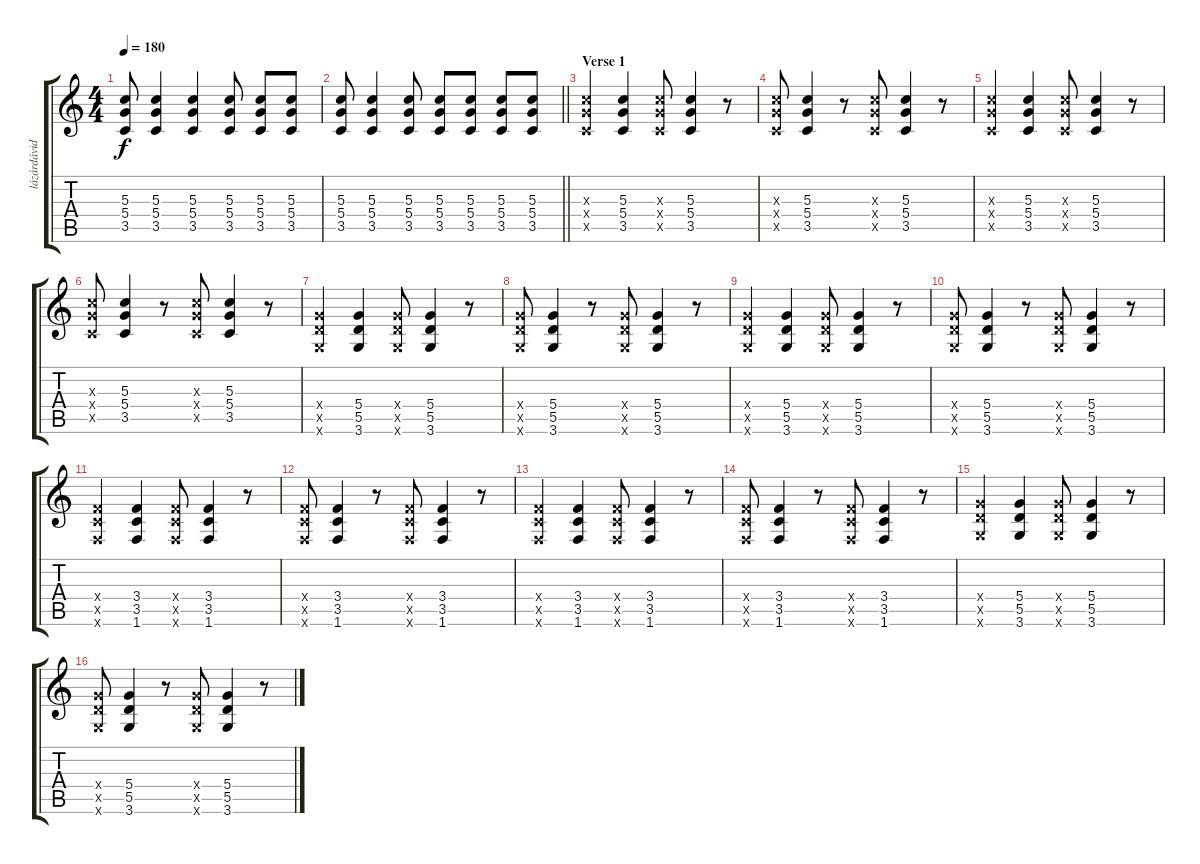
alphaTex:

\track ("lázárdávid - Gitár 1" "lázárdávid") {instrument distortionguitar}
\staff {score tabs}
\tuning (E4 B3 G3 D3 A2 E2) {hide}
\ts (4 4)
\tempo 180
\clef g2
\ks c
(5.3 5.4 3.5).8{dy f} (5.3 5.4 3.5).4 (5.3 5.4 3.5).4 (5.3 5.4 3.5).8 (5.3 5.4 3.5).8 (5.3 5.4 3.5).8 |
\barLineRight lightlight
(5.3 5.4 3.5).8 (5.3 5.4 3.5).4 (5.3 5.4 3.5).8 (5.3 5.4 3.5).8 (5.3 5.4 3.5).8 (5.3 5.4 3.5).8 (5.3 5.4 3.5).8 |
\section ("" "Verse 1")
(5.3{x} 5.4{x} 3.5{x}).4 (5.3 5.4 3.5).4 (5.3{x} 5.4{x} 3.5{x}).8 (5.3 5.4 3.5).4 r.8 |
(5.3{x} 5.4{x} 3.5{x}).8 (5.3 5.4 3.5).4 r.8 (5.3{x} 5.4{x} 3.5{x}).8 (5.3 5.4 3.5).4 r.8 |
(5.3{x} 5.4{x} 3.5{x}).4 (5.3 5.4 3.5).4 (5.3{x} 5.4{x} 3.5{x}).8 (5.3 5.4 3.5).4 r.8 |
(5.3{x} 5.4{x} 3.5{x}).8 (5.3 5.4 3.5).4 r.8 (5.3{x} 5.4{x} 3.5{x}).8 (5.3 5.4 3.5).4 r.8 |
(5.4{x} 5.5{x} 3.6{x}).4 (5.4 5.5 3.6).4 (5.4{x} 5.5{x} 3.6{x}).8 (5.4 5.5 3.6).4 r.8 |
(5.4{x} 5.5{x} 3.6{x}).8 (5.4 5.5 3.6).4 r.8 (5.4{x} 5.5{x} 3.6{x}).8 (5.4 5.5 3.6).4 r.8 |
(5.4{x} 5.5{x} 3.6{x}).4 (5.4 5.5 3.6).4 (5.4{x} 5.5{x} 3.6{x}).8 (5.4 5.5 3.6).4 r.8 |
(5.4{x} 5.5{x} 3.6{x}).8 (5.4 5.5 3.6).4 r.8 (5.4{x} 5.5{x} 3.6{x}).8 (5.4 5.5 3.6).4 r.8 |
(3.4{x} 3.5{x} 1.6{x}).4 (3.4 3.5 1.6).4 (3.4{x} 3.5{x} 1.6{x}).8 (3.4 3.5 1.6).4 r.8 |
(3.4{x} 3.5{x} 1.6{x}).8 (3.4 3.5 1.6).4 r.8 (3.4{x} 3.5{x} 1.6{x}).8 (3.4 3.5 1.6).4 r.8 |
(3.4{x} 3.5{x} 1.6{x}).4 (3.4 3.5 1.6).4 (3.4{x} 3.5{x} 1.6{x}).8 (3.4 3.5 1.6).4 r.8 |
(3.4{x} 3.5{x} 1.6{x}).8 (3.4 3.5 1.6).4 r.8 (3.4{x} 3.5{x} 1.6{x}).8 (3.4 3.5 1.6).4 r.8 |
(5.4{x} 5.5{x} 3.6{x}).4 (5.4 5.5 3.6).4 (5.4{x} 5.5{x} 3.6{x}).8 (5.4 5.5 3.6).4 r.8 |
(5.4{x} 5.5{x} 3.6{x}).8 (5.4 5.5 3.6).4 r.8 (5.4{x} 5.5{x} 3.6{x}).8 (5.4 5.5 3.6).4 r.8
